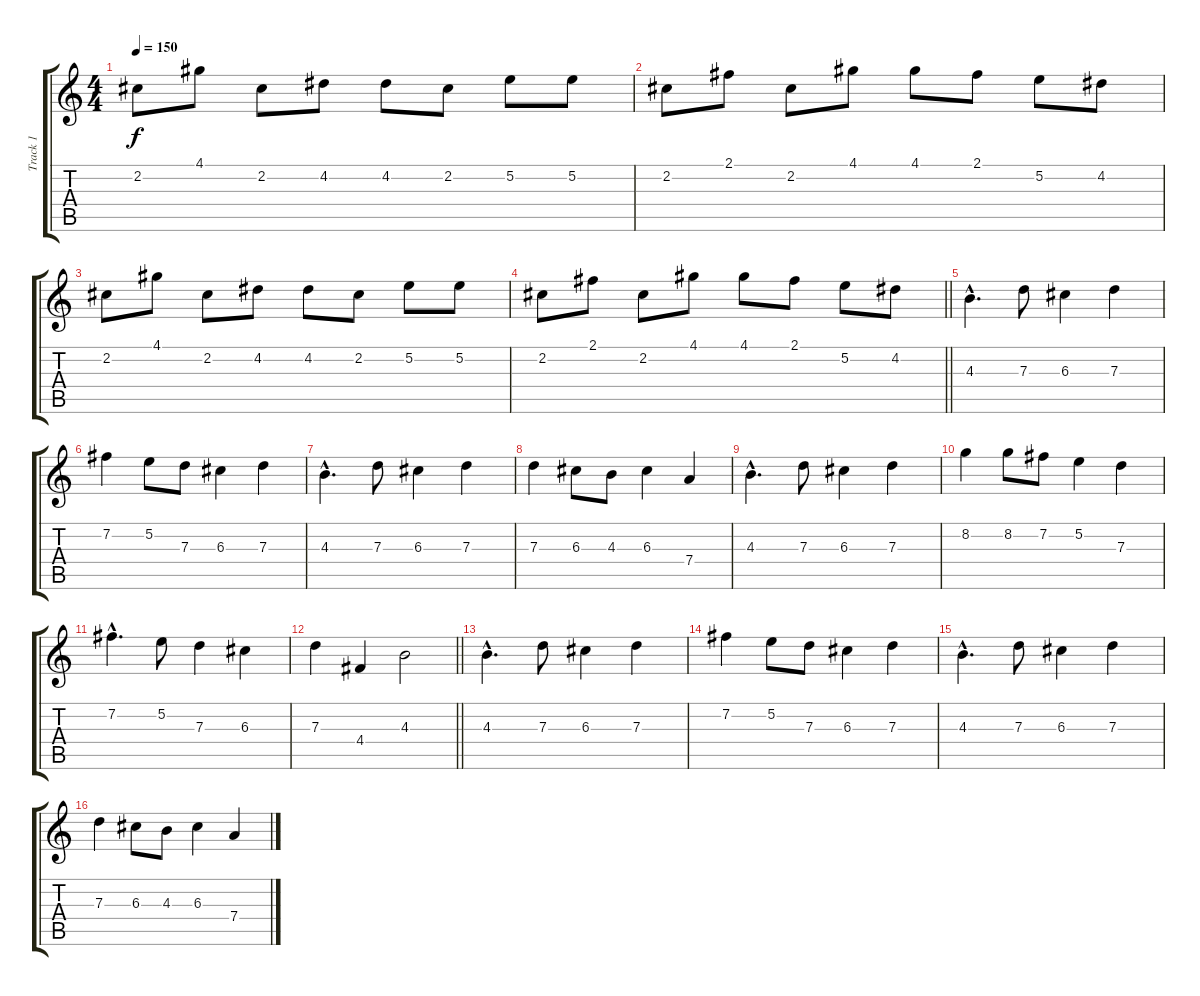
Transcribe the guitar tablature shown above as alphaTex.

\track ("Track 1" "Track 1") {instrument distortionguitar}
\staff {score tabs}
\tuning (E4 B3 G3 D3 A2 E2) {hide}
\ts (4 4)
\tempo 150
\clef g2
\ks c
2.2.8{dy f} 4.1.8 2.2.8 4.2.8 4.2.8 2.2.8 5.2.8 5.2.8 |
2.2.8 2.1.8 2.2.8 4.1.8 4.1.8 2.1.8 5.2.8 4.2.8 |
2.2.8 4.1.8 2.2.8 4.2.8 4.2.8 2.2.8 5.2.8 5.2.8 |
\barLineRight lightlight
2.2.8 2.1.8 2.2.8 4.1.8 4.1.8 2.1.8 5.2.8 4.2.8 |
\section ("" "")
4.3{hac}.4{d} 7.3.8 6.3.4 7.3.4 |
7.2.4 5.2.8 7.3.8 6.3.4 7.3.4 |
4.3{hac}.4{d} 7.3.8 6.3.4 7.3.4 |
7.3.4 6.3.8 4.3.8 6.3.4 7.4.4 |
4.3{hac}.4{d} 7.3.8 6.3.4 7.3.4 |
8.2.4 8.2.8 7.2.8 5.2.4 7.3.4 |
7.2{hac}.4{d} 5.2.8 7.3.4 6.3.4 |
\barLineRight lightlight
7.3.4 4.4.4 4.3.2 |
\section ("" "")
4.3{hac}.4{d} 7.3.8 6.3.4 7.3.4 |
7.2.4 5.2.8 7.3.8 6.3.4 7.3.4 |
4.3{hac}.4{d} 7.3.8 6.3.4 7.3.4 |
7.3.4 6.3.8 4.3.8 6.3.4 7.4.4
